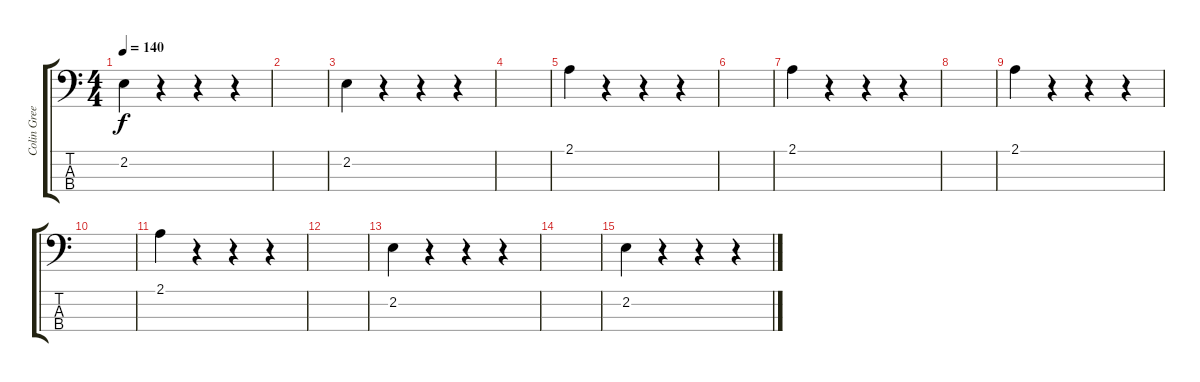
\track ("Colin Greenwood" "Colin Gree") {instrument electricbassfinger}
\staff {score tabs}
\tuning (G2 D2 A1 E1) {hide}
\ts (4 4)
\tempo 140
\clef f4
\ks c
2.2.4{dy f} r.4 r.4 r.4 |
|
2.2.4 r.4 r.4 r.4 |
|
2.1.4 r.4 r.4 r.4 |
|
2.1.4 r.4 r.4 r.4 |
|
2.1.4 r.4 r.4 r.4 |
|
2.1.4 r.4 r.4 r.4 |
|
2.2.4 r.4 r.4 r.4 |
|
2.2.4 r.4 r.4 r.4
